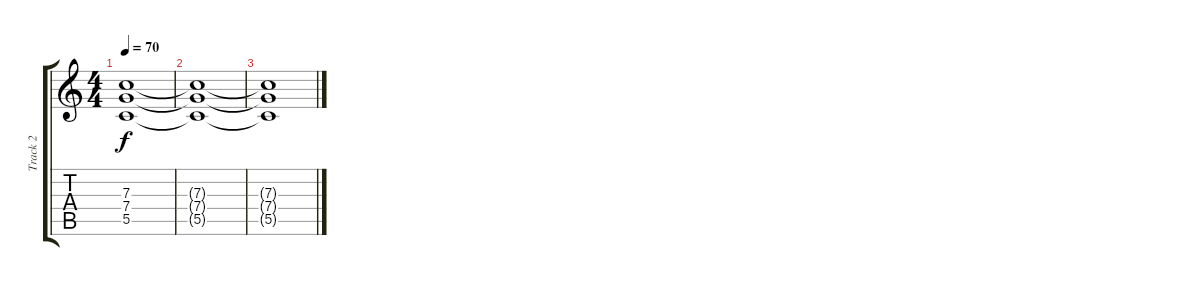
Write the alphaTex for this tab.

\track ("Track 2" "Track 2") {instrument distortionguitar}
\staff {score tabs}
\tuning (D4 A3 F3 C3 G2 D2) {hide}
\ts (4 4)
\tempo 70
\clef g2
\ks c
(7.3{t} 7.4{t} 5.5{t}).1{dy f} |
(7.3{t} 7.4{t} 5.5{t}).1 |
(7.3{t} 7.4{t} 5.5{t}).1
